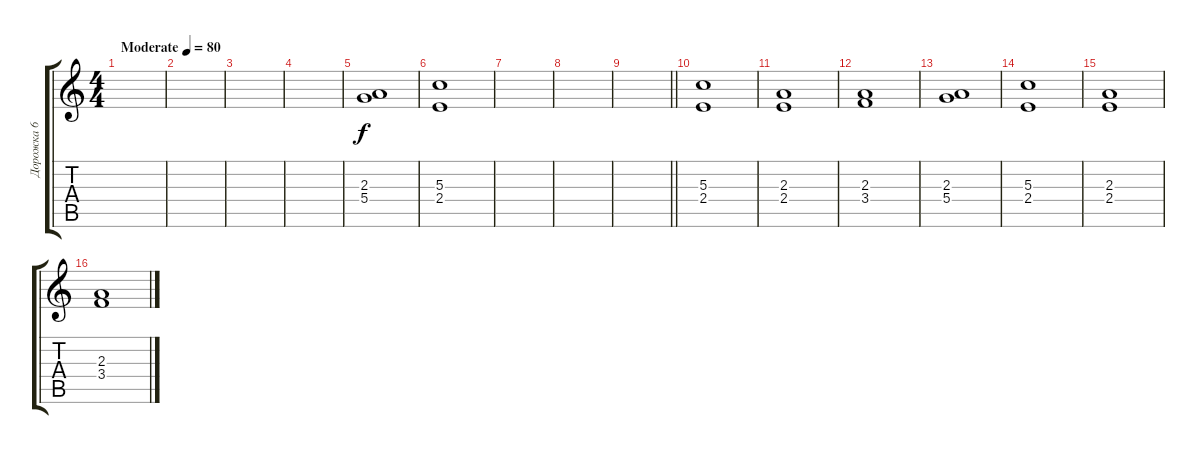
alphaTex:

\track ("Дорожка 6" "Дорожка 6") {instrument distortionguitar}
\staff {score tabs}
\tuning (E4 B3 G3 D3 A2 E2) {hide}
\ts (4 4)
\tempo (80 "Moderate")
\clef g2
\ks c
|
|
|
|
(2.3 5.4).1 |
(5.3 2.4).1 |
|
|
\barLineRight lightlight
|
(5.3 2.4).1 |
(2.3 2.4).1 |
(2.3 3.4).1 |
(2.3 5.4).1 |
(5.3 2.4).1 |
(2.3 2.4).1 |
(2.3 3.4).1
